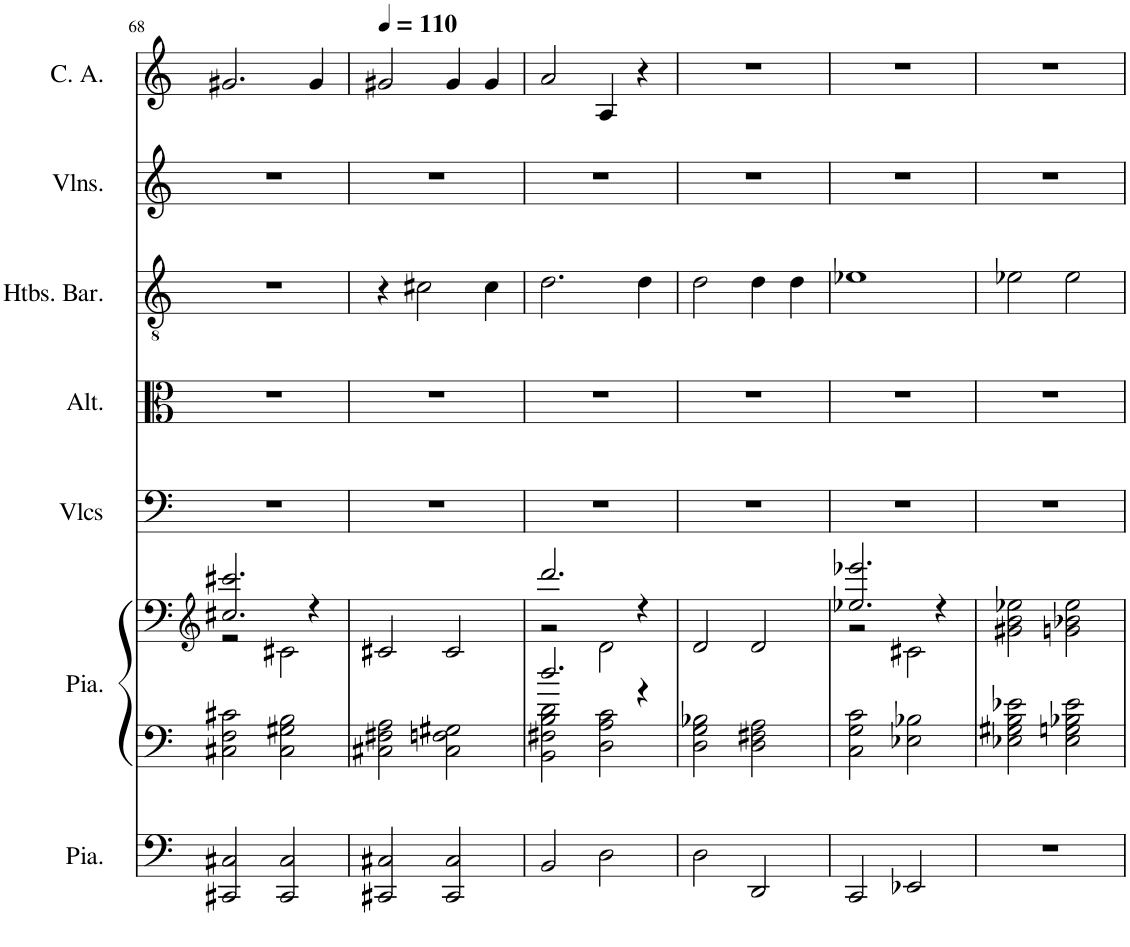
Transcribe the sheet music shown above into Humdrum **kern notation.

**kern	**kern	**kern	**kern	**kern	**kern	**kern	**kern
*part7	*part6	*part6	*part5	*part4	*part3	*part2	*part1
*staff8	*staff7	*staff6	*staff5	*staff4	*staff3	*staff2	*staff1
*I"Piano, Pedals	*I"Piano, Organ	*	*I"Violoncelles, Bass	*I"Altos, Tenor	*I"Hautbois Baryton, Alto	*I"Violons, Soprano	*I"Cor anglais, Baritone solo
*I'Pia.	*I'Pia.	*	*I'Vlcs	*I'Alt.	*I'Htbs. Bar.	*I'Vlns.	*I'C. A.
!!LO:PB:g=z
*clefF4	*clefF4	*clefG2	*clefF4	*clefC3	*clefGv2	*clefG2	*clefG2
*	*	*	*	*	*	*	*Trd4c7
*k[]	*k[]	*k[]	*k[]	*k[]	*k[]	*k[]	*k[]
*M4/4	*M4/4	*M4/4	*M4/4	*M4/4	*M4/4	*M4/4	*M4/4
=68	=68	=68	=68	=68	=68	=68	=68
*	*	*^	*	*	*	*	*
2CC#X/ 2C#X/	2C#X\ 2F\ 2c#X\	2.cc#X/ 2.ccc#X/	2r	1r	1r	1r	1r	2.g#X/
2CC#/ 2C#/	2C#\ 2G#X\ 2B\	.	2c#X\	.	.	.	.	.
.	.	4r	.	.	.	.	.	4g#/
*	*	*v	*v	*	*	*	*	*
=69	=69	=69	=69	=69	=69	=69	=69
*	*	*	*	*	*	*	*MM110
2CC#X/ 2C#X/	2C#X\ 2F#X\ 2A\	2c#X/	1r	1r	4r	1r	2g#X/
.	.	.	.	.	2c#X\	.	.
2CC#/ 2C#/	2C#\ 2Fn\ 2G#X\	2c#/	.	.	.	.	4g#/
.	.	.	.	.	4c#\	.	4g#/
=70	=70	=70	=70	=70	=70	=70	=70
*	*^	*^	*	*	*	*	*
2BB/	2.dd/	2BB\ 2F#X\ 2B\ 2d\	2.ddd/	2r	1r	1r	2.d\	1r	2a/
2D\	.	2D\ 2A\ 2c\	.	2d\	.	.	.	.	4A/
.	4r	.	4r	.	.	.	4d\	.	4r
*	*v	*v	*	*	*	*	*	*	*
*	*	*v	*v	*	*	*	*	*
=71	=71	=71	=71	=71	=71	=71	=71
2D\	2D\ 2G\ 2B-X\	2d/	1r	1r	2d\	1r	1r
2DD/	2D\ 2F#X\ 2A\	2d/	.	.	4d\	.	.
.	.	.	.	.	4d\	.	.
=72	=72	=72	=72	=72	=72	=72	=72
*	*	*^	*	*	*	*	*
2CC/	2C\ 2G\ 2c\	2.ee-X/ 2.eee-X/	2r	1r	1r	1e-X	1r	1r
2EE-X/	2E-X\ 2B-X\	.	2c#X\	.	.	.	.	.
.	.	4r	.	.	.	.	.	.
*	*	*v	*v	*	*	*	*	*
=73	=73	=73	=73	=73	=73	=73	=73
1r	2E-X\ 2G#X\ 2B\ 2e-X\	2g#X\ 2b\ 2ee-X\	1r	1r	2e-X\	1r	1r
.	2E-\ 2Gn\ 2B-X\ 2e-\	2gn\ 2b-X\ 2ee-\	.	.	2e-\	.	.
=	=	=	=	=	=	=	=
*-	*-	*-	*-	*-	*-	*-	*-
